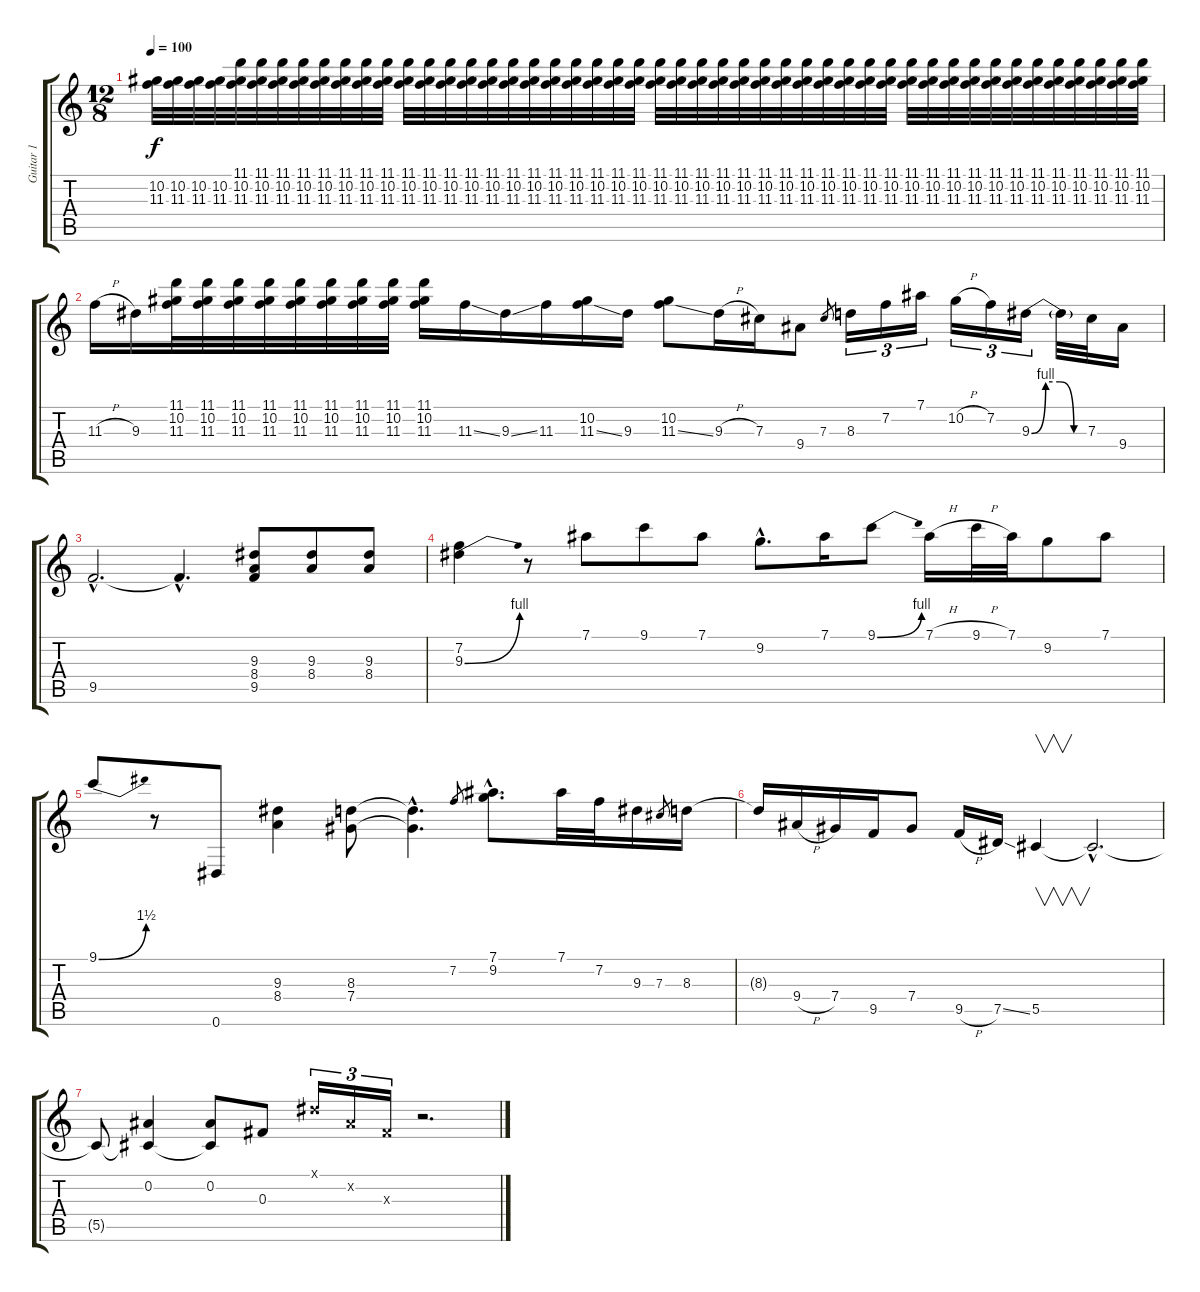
\track ("Guitar 1" "Guitar 1") {instrument distortionguitar}
\staff {score tabs}
\tuning (Eb4 Bb3 Gb3 Db3 Ab2 Eb2) {hide}
\ts (12 8)
\tempo 100
\clef g2
\ks c
(10.2 11.3).32{dy f} (10.2 11.3).32 (10.2 11.3).32 (10.2 11.3).32 (11.1 10.2 11.3).32 (11.1 10.2 11.3).32 (11.1 10.2 11.3).32 (11.1 10.2 11.3).32 (11.1 10.2 11.3).32 (11.1 10.2 11.3).32 (11.1 10.2 11.3).32 (11.1 10.2 11.3).32 (11.1 10.2 11.3).32 (11.1 10.2 11.3).32 (11.1 10.2 11.3).32 (11.1 10.2 11.3).32 (11.1 10.2 11.3).32 (11.1 10.2 11.3).32 (11.1 10.2 11.3).32 (11.1 10.2 11.3).32 (11.1 10.2 11.3).32 (11.1 10.2 11.3).32 (11.1 10.2 11.3).32 (11.1 10.2 11.3).32 (11.1 10.2 11.3).32 (11.1 10.2 11.3).32 (11.1 10.2 11.3).32 (11.1 10.2 11.3).32 (11.1 10.2 11.3).32 (11.1 10.2 11.3).32 (11.1 10.2 11.3).32 (11.1 10.2 11.3).32 (11.1 10.2 11.3).32 (11.1 10.2 11.3).32 (11.1 10.2 11.3).32 (11.1 10.2 11.3).32 (11.1 10.2 11.3).32 (11.1 10.2 11.3).32 (11.1 10.2 11.3).32 (11.1 10.2 11.3).32 (11.1 10.2 11.3).32 (11.1 10.2 11.3).32 (11.1 10.2 11.3).32 (11.1 10.2 11.3).32 (11.1 10.2 11.3).32 (11.1 10.2 11.3).32 (11.1 10.2 11.3).32 (11.1 10.2 11.3).32 |
11.3{h}.16 9.3.16 (11.1 10.2 11.3).32 (11.1 10.2 11.3).32 (11.1 10.2 11.3).32 (11.1 10.2 11.3).32 (11.1 10.2 11.3).32 (11.1 10.2 11.3).32 (11.1 10.2 11.3).32 (11.1 10.2 11.3).32 (11.1 10.2 11.3).16 11.3{ss}.16 9.3{ss}.16 11.3.16 (10.2 11.3{ss}).16 9.3.16 (10.2 11.3{ss}).8 9.3{h}.16 7.3.16 9.4.8 7.3.8{gr} 8.3.16{tu (3 2)} 7.2.16{tu (3 2)} 7.1.16{tu (3 2)} 10.2{h}.16{tu (3 2)} 7.2.16{tu (3 2)} 9.3{be (custom 0 0 15 4 30 4 45 0 60 0)}.16{tu (3 2)} 9.3{t}.32 7.3.32 9.4.16 |
9.5{hac}.2{d} 9.5{hac t}.4{d} (9.3 8.4 9.5).8 (9.3 8.4).8 (9.3 8.4).8 |
(7.2 9.3{be (bend 0 0 60 4)}).4 r.8 7.1.8 9.1.8 7.1.8 9.2{hac}.8{d} 7.1.16 9.1{be (bend 0 0 60 4)}.8 7.1{h}.16 9.1{h}.32 7.1.32 9.2.8 7.1.8 |
9.1{be (bend 0 0 60 6)}.8 r.8 0.6.8 (9.3 8.4).4 (8.3 7.4).8 (8.3{hac t} 7.4{hac t}).4{d} 7.2.8{gr} (7.1{hac} 9.2{hac}).8{d} 7.1.32 7.2.32 9.3.16 7.3.8{gr} 8.3.16 |
8.3{t}.16 9.4{h}.16 7.4.16 9.5.16 7.4.8 9.5{h}.16 7.5{ss}.16 5.5.4{v} 5.5{hac t}.2{d} |
5.5{t}.8 (0.2 5.5{t}).4 (0.2 5.5{t}).8 0.3.8 0.1{x}.16{tu (3 2)} 0.2{x}.16{tu (3 2)} 0.3{x}.16{tu (3 2)} r.2{d}
